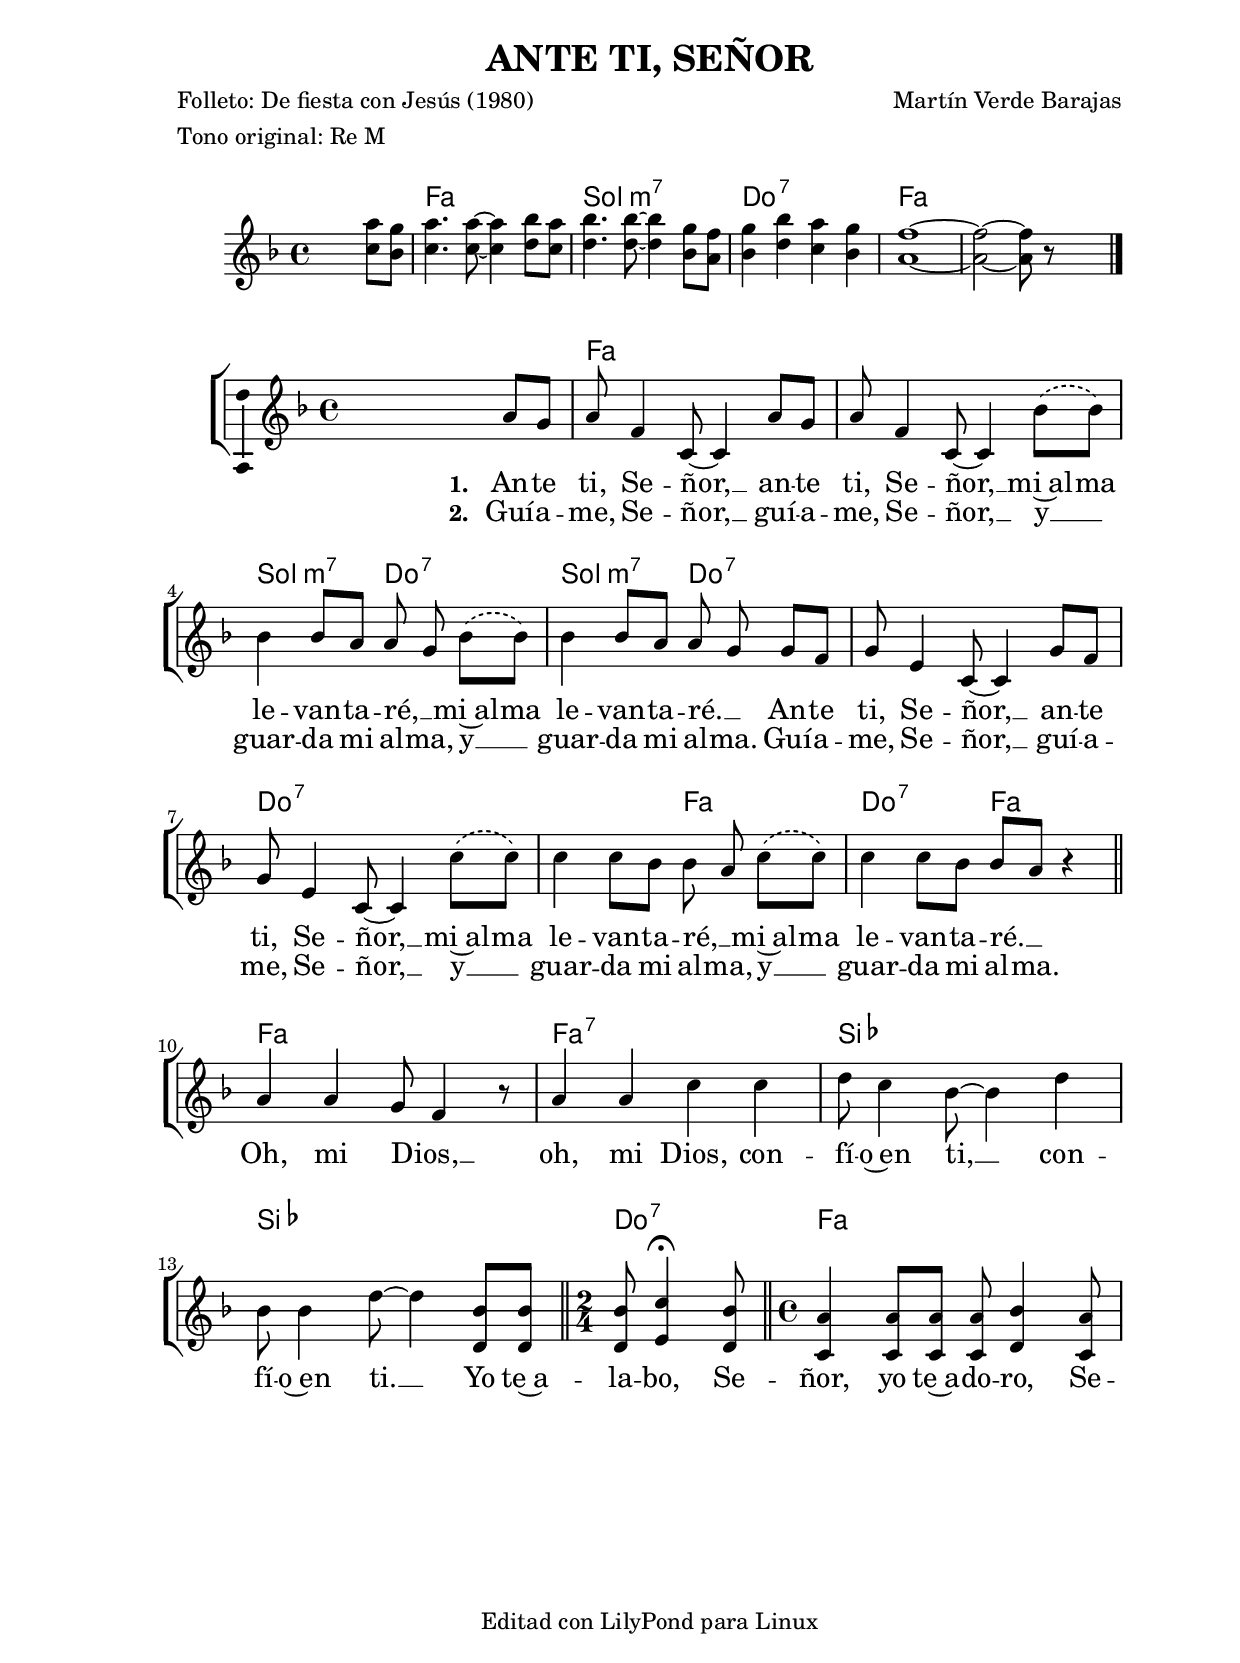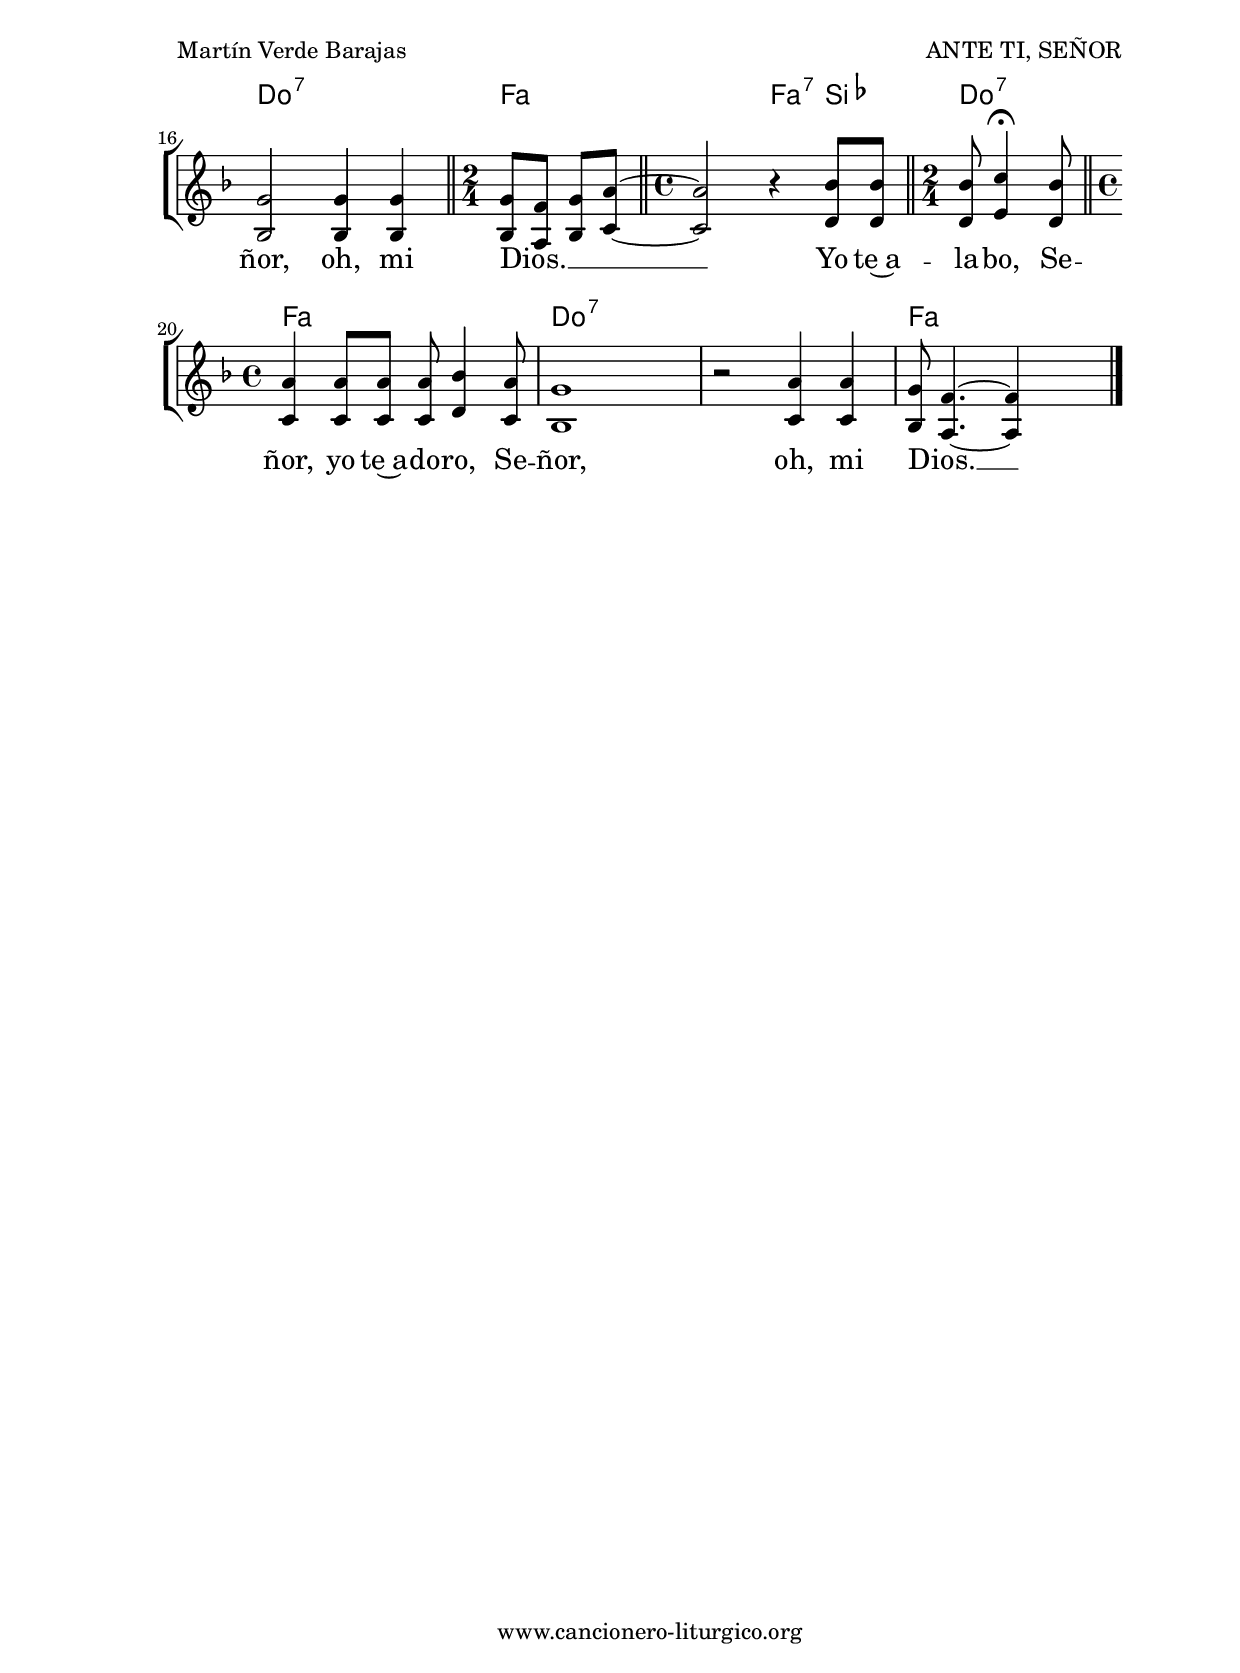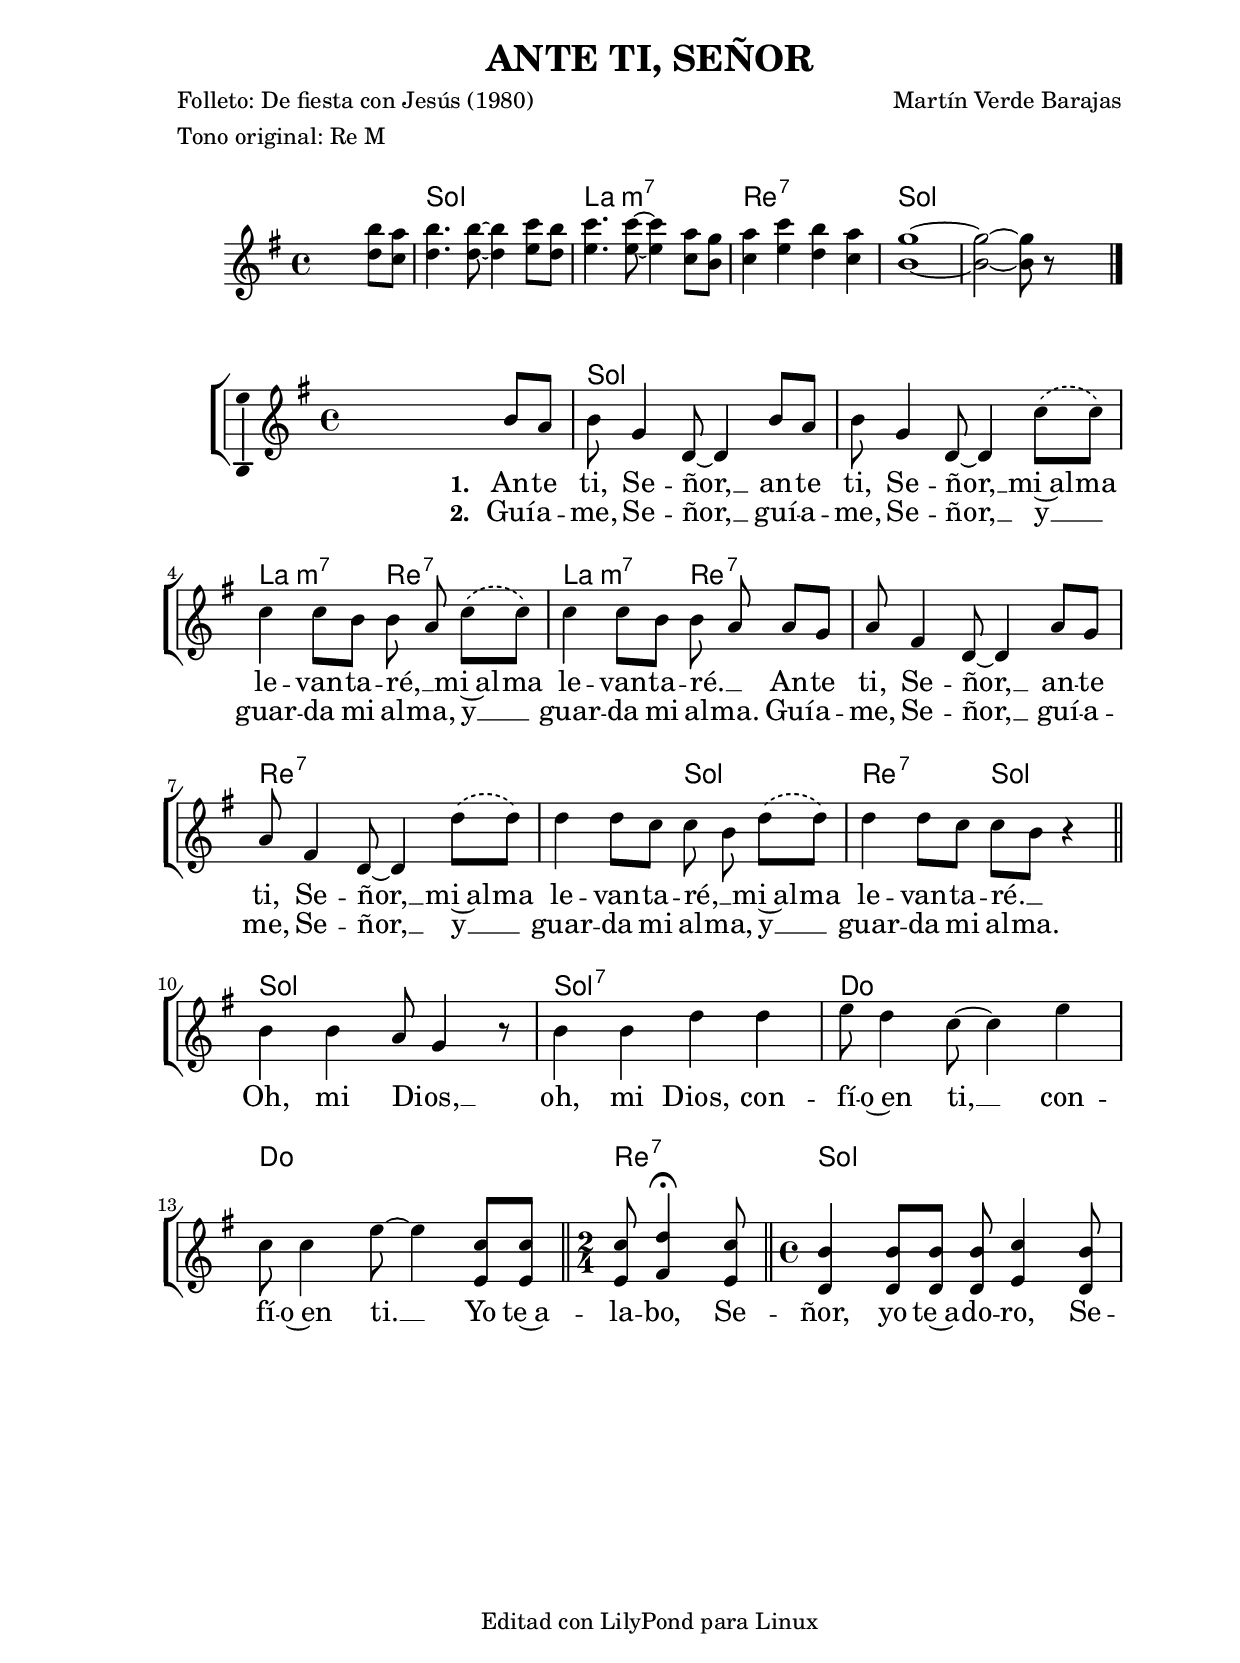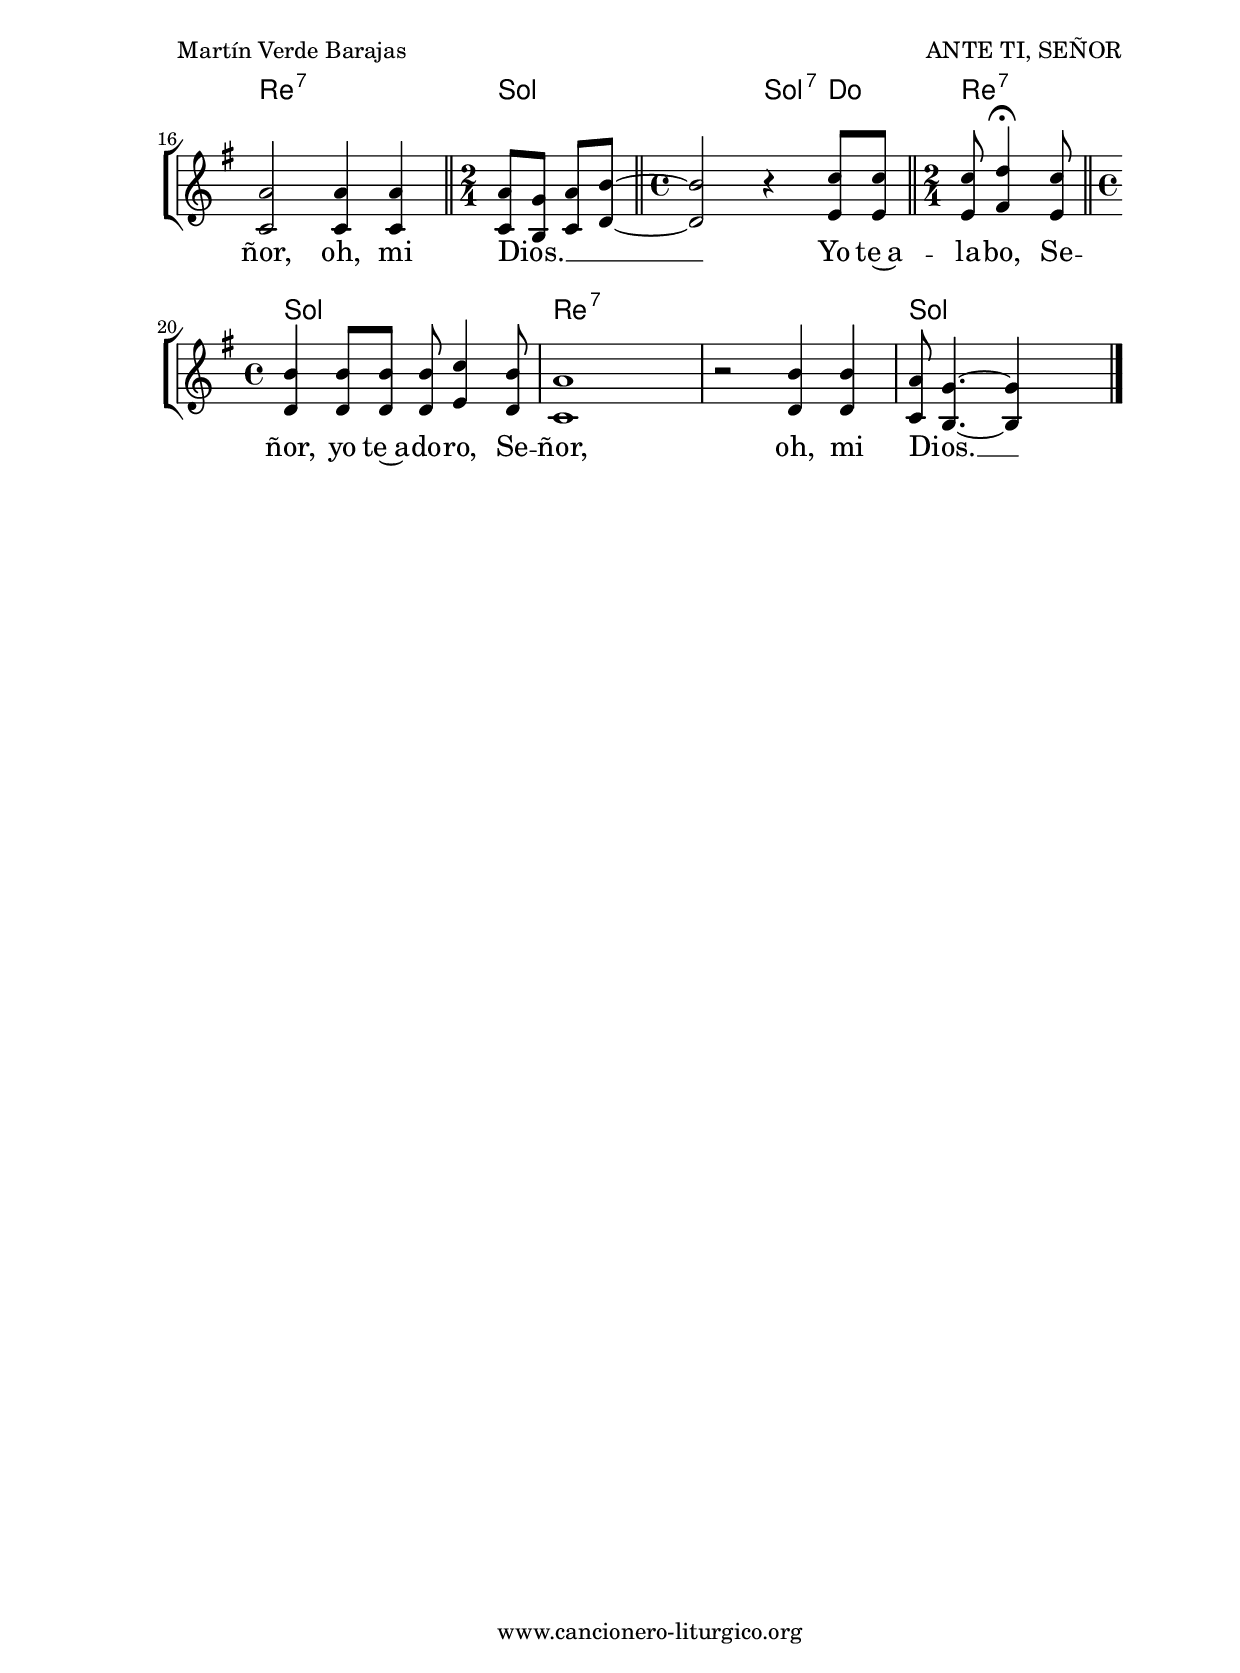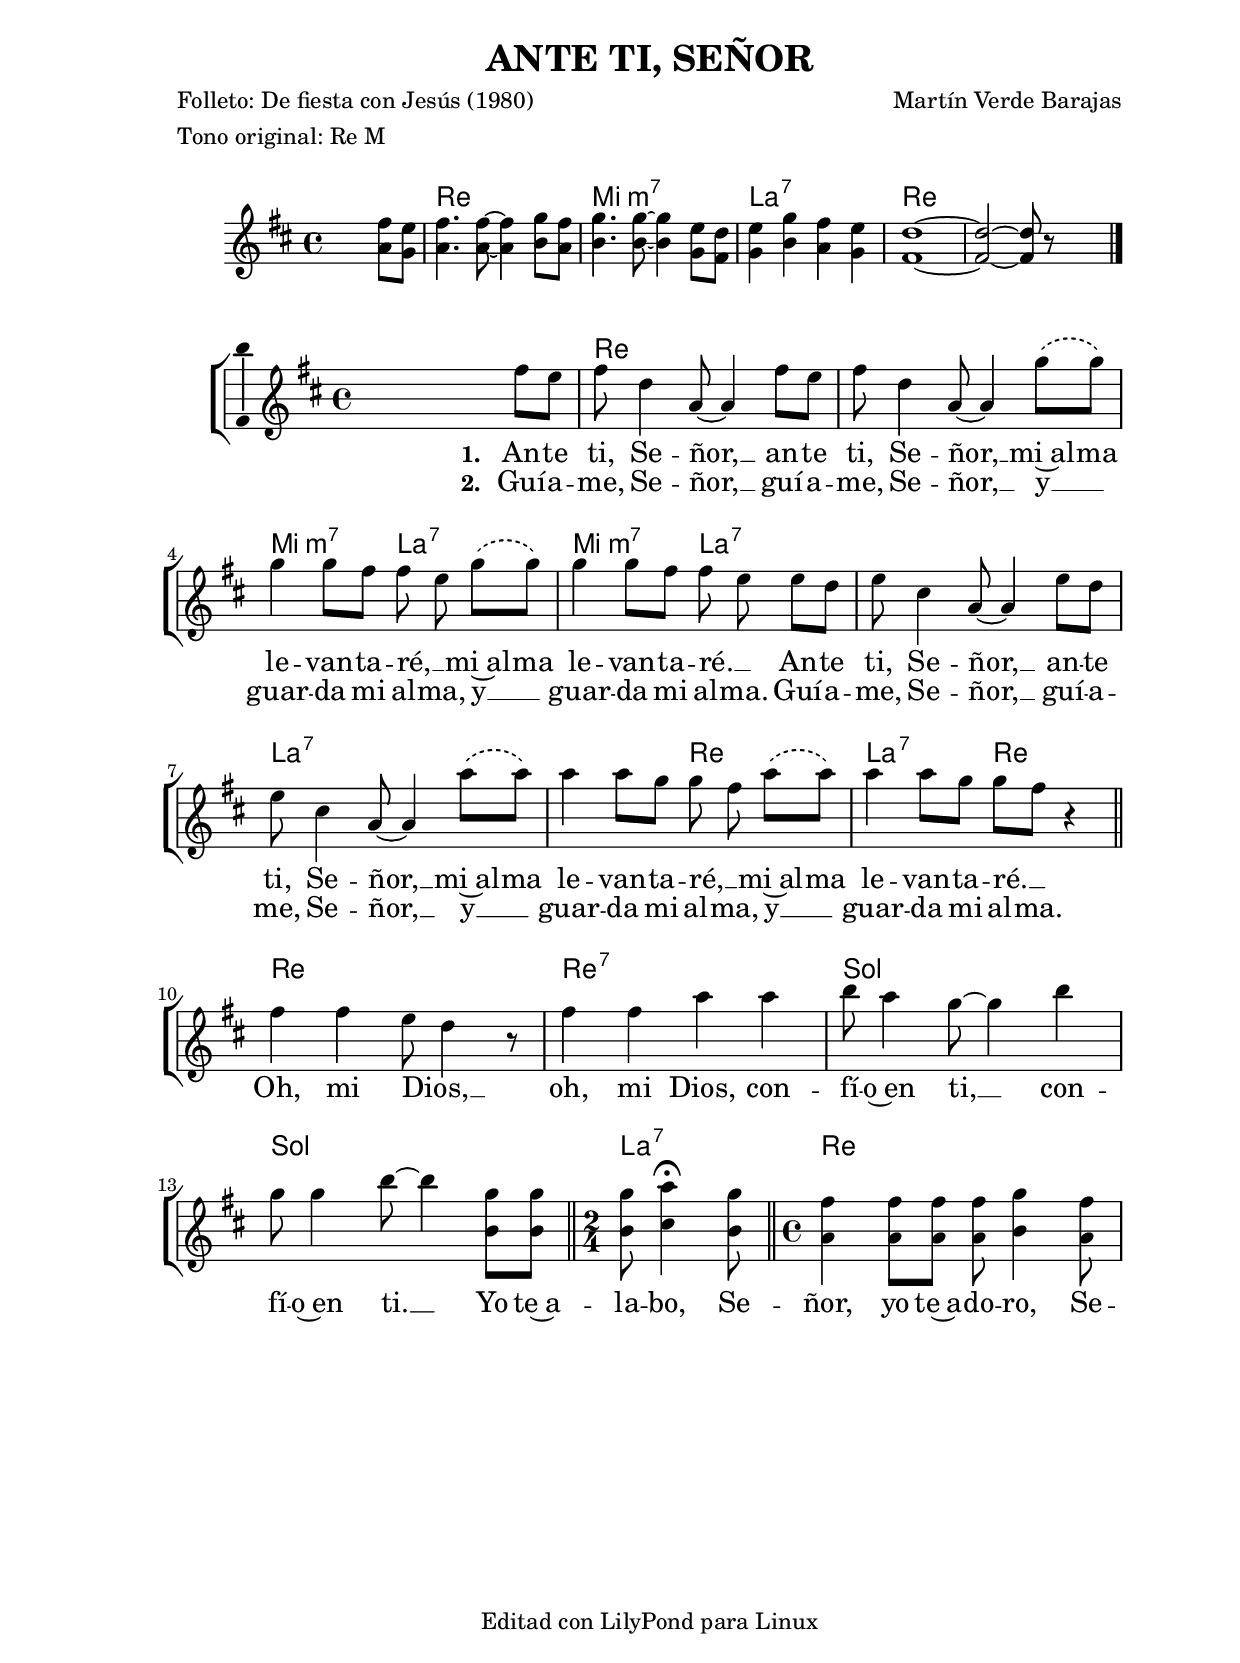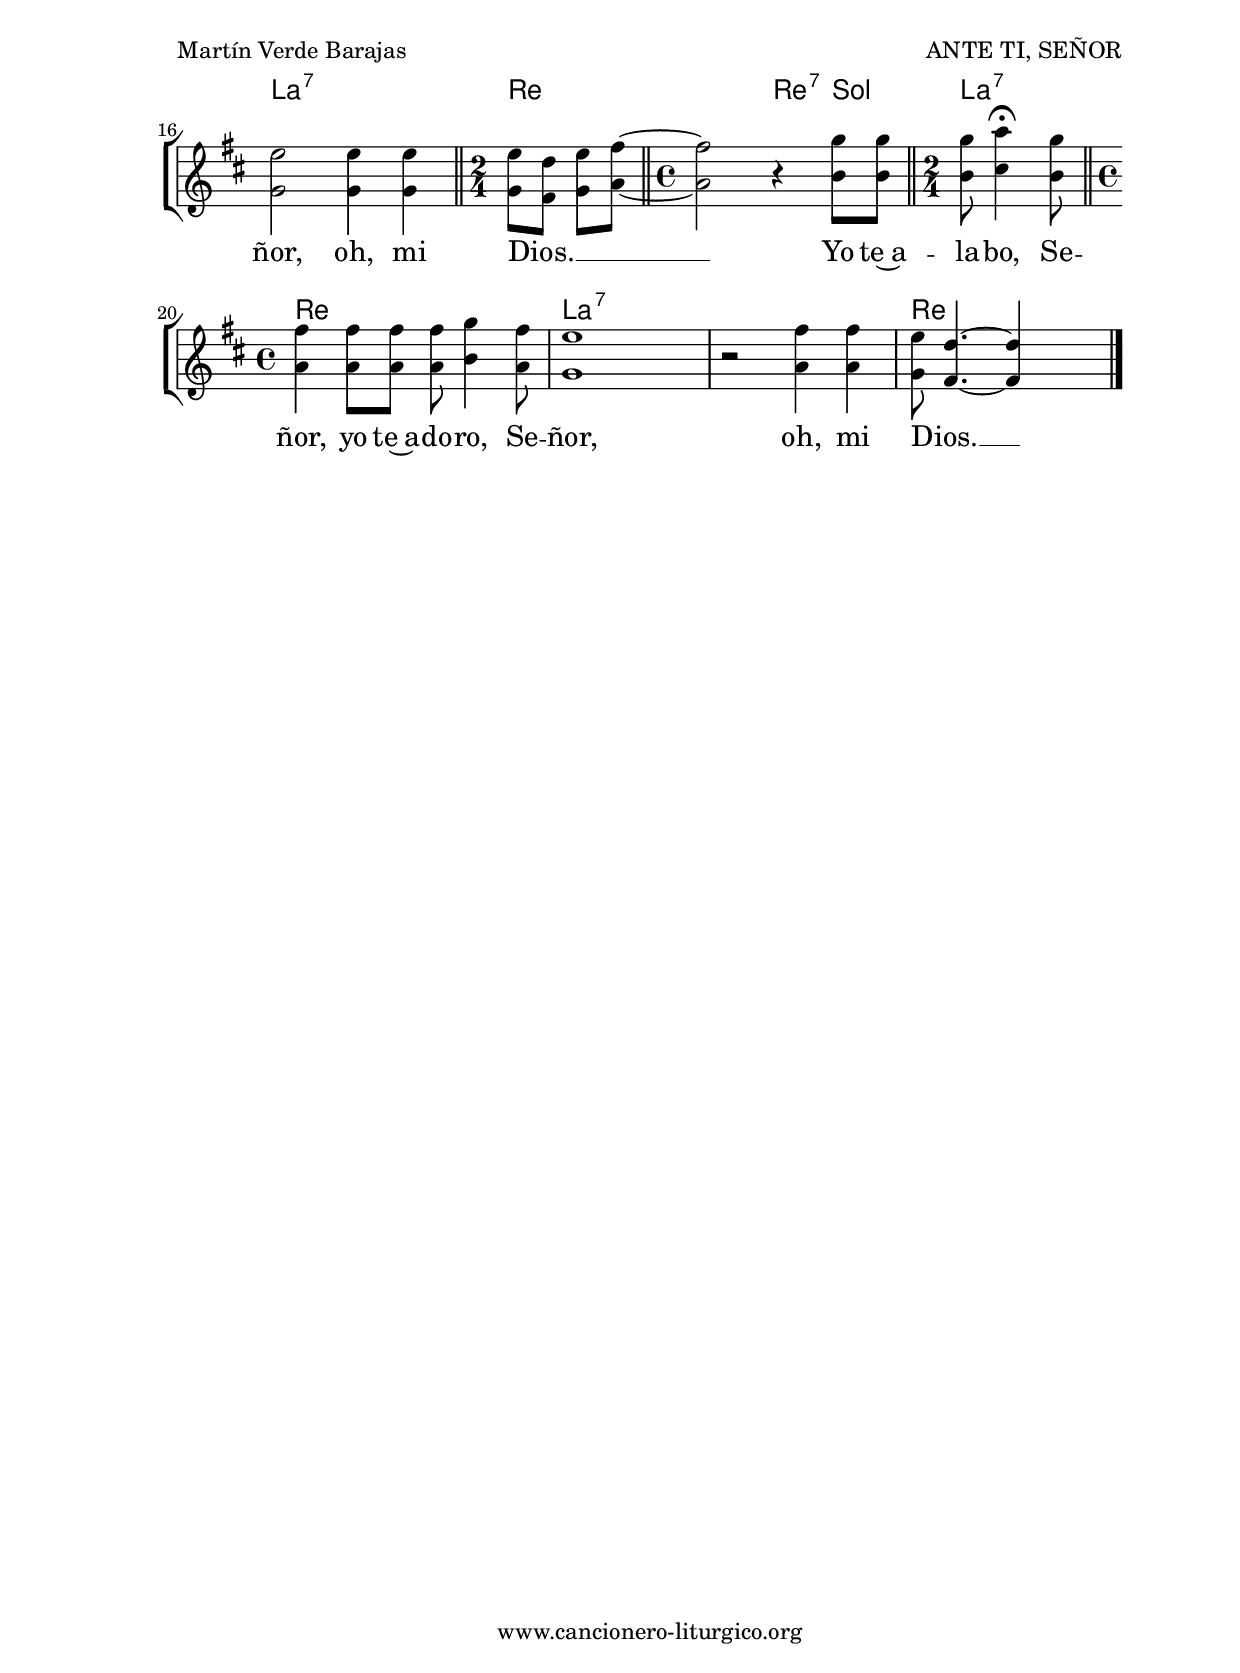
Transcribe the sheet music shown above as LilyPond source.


%
%para convertir .midi en .wav:
%timidity filename.midi -Ow -o finename.wav
%
%
%Para convertir de .wav a .mp3:
%lame -h -m j filename.wav
%
%
%para escuchar el midi:
%timidity nombrefichero.midi
%


%versión de lilypond para la que se ha escrito esta partitura:
\version "2.16.0"

	%Tamaño papel
	#(set-default-paper-size "a4")
	%Tamaño partitura
	#(set-global-staff-size 20)
	%No responde al pulsar sobre una nota
	#(ly:set-option 'point-and-click #f)

%parámetros del encabezamiento:
\header {
	title = "ANTE TI, SEÑOR"
	subtitle = ""
	composer = "Martín Verde Barajas"
	poet = "Folleto: De fiesta con Jesús (1980)"
%%%	meter = "Canciones Carismáticas del mundo"
	meter = "Tono original: Re M"
	arranger = ""
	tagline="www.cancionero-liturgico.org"
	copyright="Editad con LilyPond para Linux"
	}

%parámetros asociados al papel:
\paper  {
	oddHeaderMarkup = \markup {\fill-line { \on-the-fly #not-first-page \fromproperty #'header:title \on-the-fly #not-first-page \fromproperty #'header:composer }}
	evenHeaderMarkup = \markup {\fill-line { \fromproperty #'header:composer \fromproperty #'header:title }}
	#(set-paper-size "a4")
	print-page-number = ##f
	first-page-number = 1
	print-first-page-number = ##f
%	head-separation = 3.0 \cm
	top-margin = 2.0 \cm
	bottom-margin = 0.5\cm
%%%	bottom-margin = -2.5\cm
	left-margin = 3.0 \cm
	line-width = 16.0 \cm 
	indent = 8\mm
	interscoreline = 2.\mm
	between-system-space = 15\mm
%	para que las partituras no llenen la hoja:
	ragged-bottom = ##t
%	idem para la última hoja:
	ragged-last-bottom = ##f
%	para que las partituras llenen el ancho del papel:
	ragged-last = ##f
	after-title-space = 2.5 \cm
%page-count=1
%system-count=8

	%Flexible Vertical Spacing
%	markup-markup-spacing =
%	#'((basic-distance . 15) (minimum-distance . 15) (padding . 3))
	markup-system-spacing =
	#'((basic-distance . 15) (minimum-distance . 15) (padding . 3))
	system-system-spacing =
	#'((basic-distance . 15) (minimum-distance . 15) (padding . 3))
	score-system-spacing =
	#'((basic-distance . 15) (minimum-distance . 15) (padding . 5))
%	top-system-spacing = % header
%	#'((basic-distance . 8) (minimum-distance . 0) (padding . 0))
%	top-markup-spacing =
%	#'((basic-distance . 20) (minimum-distance . 20) (padding . 0))
	last-bottom-spacing = % footer
	#'((basic-distance . 5) (minimum-distance . 5) (padding . 0))
%	score-markup-spacing =
%	#'((basic-distance . 16) (minimum-distance . 13) (padding . 0))

	}


%parámetros que afectan a toda la partitura:
global =  {
	%clave de sol (G):
	\clef G
	%armadura:
	\transpose d f
	\key d \major
	\tempo 4=108
	\set Score.tempoHideNote = ##t
	}


acordesintro = {
	\italianChords
	\chordmode {
	\transpose d f
{

s1
d1 e:m7 a:7 d s

}
}
}

melodiaintro = 

	\transpose d f
{
	\relative c''{
	\time 4/4

s2 s4
<<
{
fis8 e
fis4. fis8~fis4 g8 fis
g4. g8~g4 e8 d
e4 g fis e
d1~
d2~d8
}
{
a8 g
a4. a8~a4 b8 a
b4. b8~b4 g8 fis
g4 b a g
fis1~
fis2~fis8
}
>>
r8 s4

\bar "|."
}
}

acordes = {
	\italianChords
	\chordmode {
	\transpose d f
{

s2 s d2 s2 d2 s e:m7 a:7 e:m7 a:7 a:7 s a:7 s a:7 d a:7 d

d2 s d:7 s g s g s a:7 d s a:7 s d d d4:7 g4 a2:7 d s a:7 s a:7 s d s


	}
	}
}

melodia =

	\transpose d f
{

	\relative c'{
	\time 4/4

\phrasingSlurDashed

s2. fis8 e
fis d4 a8~a4 fis'8 e
fis d4 a8~a4 g'8 \(g\)
g4 g8 fis fis e \noBeam g \(g\)
g4 g8 fis fis e \noBeam e d
e8 cis4 a8~a4 e'8 d
e8 cis4 a8~a4 a'8 \(a\)
a4 a8 g g fis \noBeam a \(a\)
a4 a8 g g fis r4

\bar "||"
\break

fis4 fis e8 d4 r8
fis4 fis a a
b8 a4 g8~g4 b4
g8 g4 b8~b4

<b, g'>8 <b g'>

\bar "||"
\time 2/4

<b g'>8 <cis a'>4\fermata <b g'>8

\bar "||"
\time 4/4

<a fis'>4 <a fis'>8 <a fis'> <a fis'> <g' b,>4 <a, fis'>8
<g e'>2 <g e'>4 <g e'>4

\bar "||"
\time 2/4

<g e'>8 <fis d'> <g e'> <a fis'>~

\bar "||"
\time 4/4

<a fis'>2 r4 <b g'>8 <b g'>8

\bar "||"
\time 2/4

<b g'>8 <cis a'>4\fermata <b g'>8

\bar "||"
\time 4/4

<a fis'>4 <a fis'>8 <a fis'> <a fis'> <g' b,>4 <a, fis'>8
<g e'>1 %%%{a8 cis g' cis e a cis, e}
r2 <a fis'>4 <a fis'>
<g e'>8 <fis d'>4.~<fis d'>4 s4

	\bar "|."

	}
	}

texto = \lyricmode {
\set stanza =#"1. " 
An -- te ti, Se -- ñor, __
an -- te ti, Se -- ñor, __
mi~al -- ma le -- van -- ta -- ré, __ _
mi~al -- ma le -- van -- ta -- ré. __ _

An -- te ti, Se -- ñor, __
an -- te ti, Se -- ñor, __
mi~al -- ma le -- van -- ta -- ré, __ _
mi~al -- ma le -- van -- ta -- ré. __ _

Oh, mi Dios, __ _
oh, mi Dios,
con -- fí -- o~en ti, __
con -- fí -- o~en ti. __

Yo te~a -- la -- bo, Se -- ñor,
yo te~a -- do -- ro, Se -- ñor,
oh, mi Dios. __ _ _ _

Yo te~a -- la -- bo, Se -- ñor,
yo te~a -- do -- ro, Se -- ñor,
oh, mi Dios. __ _

	}

textodos = \lyricmode {
\set stanza =#"2. " Guí -- a -- me, Se -- ñor, __
guí -- a -- me, Se -- ñor, __
y __ _ guar -- da mi al -- ma,
y __ _ guar -- da mi al -- ma.

Guí -- a -- me, Se -- ñor, __
guí -- a -- me, Se -- ñor, __
y __ _ guar -- da mi al -- ma,
y __ _ guar -- da mi al -- ma.
	}


acordesintroStaff = \context ChordNames = acordesintroStaff <<
	\set chordChanges = ##t
	\acordesintro
	>>

acordesStaff = \context ChordNames = acordesStaff <<
	\set chordChanges = ##t
	\acordes
	>>


vozintroStaff = \context Voice = vozintroStaff
<<
	\override Staff.StaffSymbol #'staff-space = #(magstep -0.35)
	\set Staff.midiInstrument = #"english horn"
	\set Staff.midiMinimumVolume = #0.7
	\set Staff.midiMaximumVolume = #0.9
	\global
	\melodiaintro
	>>

vozStaff = \context Voice = vozStaff
\with {\consists "Ambitus_engraver"}
<<
%	\set Staff.instrumentName = ""
%	\set Staff.shortInstrumentName = ""
%	\set Staff.midiInstrument = #"cbrinet"
%	\set Staff.midiInstrument = #"cello"
%	\set Staff.midiInstrument = #"flute"
	\set Staff.midiInstrument = #"electric guitar (jazz)"
%	\set Staff.midiInstrument = #"english horn"
%	\set Staff.midiInstrument = #"violin"
%	\set Staff.midiInstrument = #"glockenspiel"
	\set Staff.midiMinimumVolume = #0.7
	\set Staff.midiMaximumVolume = #0.9
	\global
	\melodia
	>>

textoStaff = \context Lyrics = textoStaff <<
	\lyricsto vozStaff \texto
	>>

textodosStaff = \context Lyrics = textodosStaff <<
	\lyricsto vozStaff \textodos
	>>


\book {
	\score {
		\context ChoirStaff {
%			\override StaffGroup.SystemStartBracket #'collapse-height = #1
%			\override Score.SystemStartBar #'collapse-height = #1
			<<
			\acordesintroStaff
			\vozintroStaff
			>>
			}
		\layout {
	    		\context {
				\Lyrics
				\override LyricText #'font-size = #2
				}
	   		 \context {
				\Score
				\override StaffSymbol #'staff-space = #(magstep +3)
				}
			}
		}
	\score {
		\context ChoirStaff {
			\override StaffGroup.SystemStartBracket #'collapse-height = #1
			\override Score.SystemStartBar #'collapse-height = #1
			<<
			\acordesStaff
			\vozStaff
			\textoStaff
			\textodosStaff
			>>
			}
		\layout {
	    		\context {
				\Lyrics
				\override LyricText #'font-size = #2
				}
	   		 \context {
				\Score
				\override StaffSymbol #'staff-space = #(magstep +3)
				}
			}
		}
	\score {
		\unfoldRepeats
		\context ChoirStaff {
			<<
			\acordesintroStaff
			\vozintroStaff
			>>
			<<
			\acordesStaff
			\vozStaff
			>>
			}
		\midi {
	  		\context {
	  			\Score
				tempoWholesPerMinute = #(ly:make-moment 70 4)
				}
			}
		}
	}



#(define output-suffix "C")
\book {
	\score {
		\context ChoirStaff {
%			\override StaffGroup.SystemStartBracket #'collapse-height = #1
%			\override Score.SystemStartBar #'collapse-height = #1
\transpose c d
			<<
			\acordesintroStaff
			\vozintroStaff
			>>
			}
		\layout {
	    		\context {
				\Lyrics
				\override LyricText #'font-size = #2
				}
	   		 \context {
				\Score
				\override StaffSymbol #'staff-space = #(magstep +3)
				}
			}
		}
	\score {
		\context ChoirStaff {
			\override StaffGroup.SystemStartBracket #'collapse-height = #1
			\override Score.SystemStartBar #'collapse-height = #1
\transpose c d
			<<
			\acordesStaff
			\vozStaff
			\textoStaff
			\textodosStaff
			>>
			}
		\layout {
	    		\context {
				\Lyrics
				\override LyricText #'font-size = #2
				}
	   		 \context {
				\Score
				\override StaffSymbol #'staff-space = #(magstep +3)
				}
			}
		}
	}

#(define output-suffix "S")
\book {
	\score {
		\context ChoirStaff {
%			\override StaffGroup.SystemStartBracket #'collapse-height = #1
%			\override Score.SystemStartBar #'collapse-height = #1
\transpose c a,
			<<
			\acordesintroStaff
			\vozintroStaff
			>>
			}
		\layout {
	    		\context {
				\Lyrics
				\override LyricText #'font-size = #2
				}
	   		 \context {
				\Score
				\override StaffSymbol #'staff-space = #(magstep +3)
				}
			}
		}
	\score {
		\context ChoirStaff {
			\override StaffGroup.SystemStartBracket #'collapse-height = #1
			\override Score.SystemStartBar #'collapse-height = #1
\transpose c a
			<<
			\acordesStaff
			\vozStaff
			\textoStaff
			\textodosStaff
			>>
			}
		\layout {
	    		\context {
				\Lyrics
				\override LyricText #'font-size = #2
				}
	   		 \context {
				\Score
				\override StaffSymbol #'staff-space = #(magstep +3)
				}
			}
		}
	}


